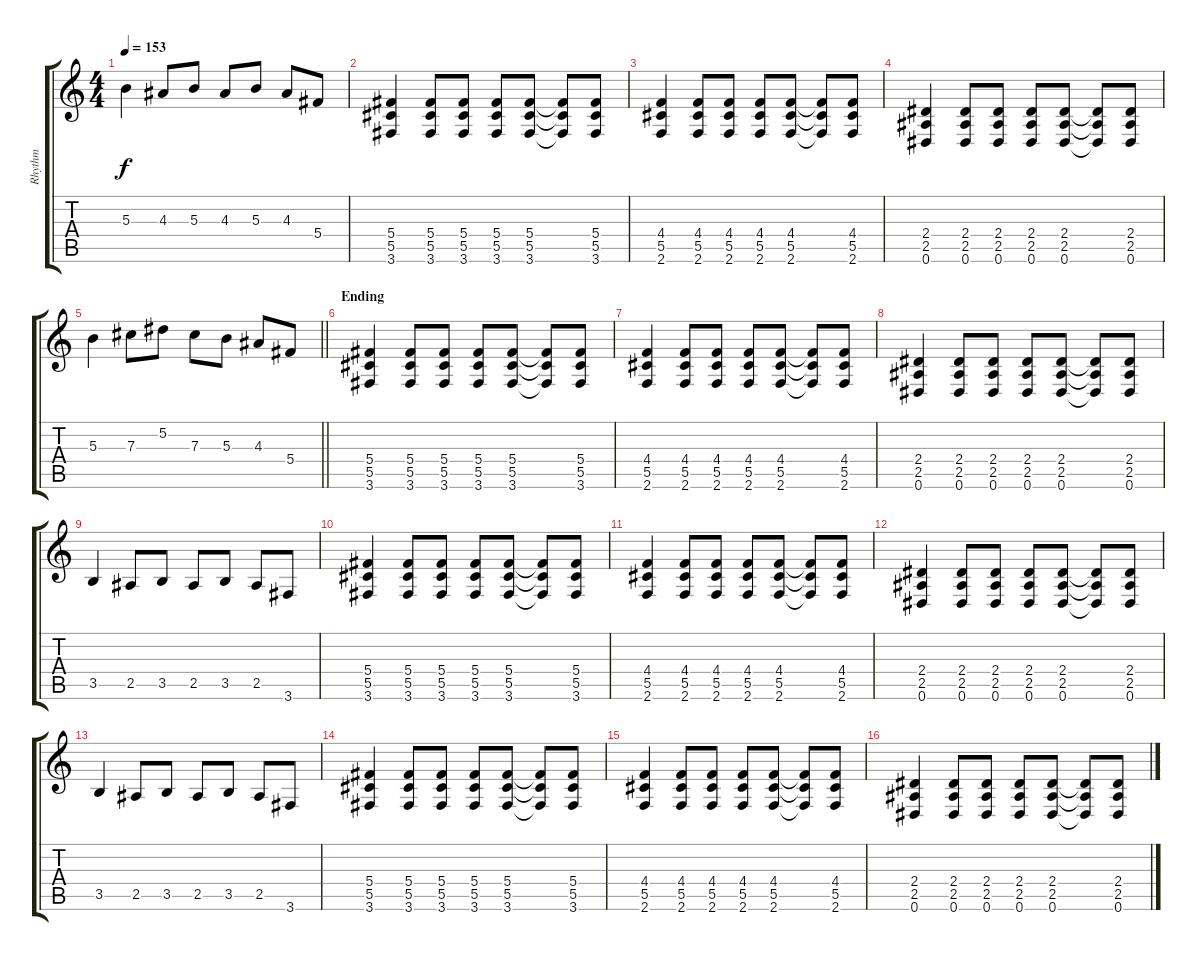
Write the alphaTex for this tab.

\track ("Rhythm" "Rhythm") {instrument overdrivenguitar}
\staff {score tabs}
\tuning (Eb4 Bb3 Gb3 Db3 Ab2 Eb2) {hide}
\ts (4 4)
\tempo 153
\clef g2
\ks c
5.3.4{dy f} 4.3.8 5.3.8 4.3.8 5.3.8 4.3.8 5.4.8 |
(5.4 5.5 3.6).4 (5.4 5.5 3.6).8 (5.4 5.5 3.6).8 (5.4 5.5 3.6).8 (5.4 5.5 3.6).8 (5.4{t} 5.5{t} 3.6{t}).8 (5.4 5.5 3.6).8 |
(4.4 5.5 2.6).4 (4.4 5.5 2.6).8 (4.4 5.5 2.6).8 (4.4 5.5 2.6).8 (4.4 5.5 2.6).8 (4.4{t} 5.5{t} 2.6{t}).8 (4.4 5.5 2.6).8 |
(2.4 2.5 0.6).4 (2.4 2.5 0.6).8 (2.4 2.5 0.6).8 (2.4 2.5 0.6).8 (2.4 2.5 0.6).8 (2.4{t} 2.5{t} 0.6{t}).8 (2.4 2.5 0.6).8 |
\barLineRight lightlight
5.3.4 7.3.8 5.2.8 7.3.8 5.3.8 4.3.8 5.4.8 |
\section ("" "Ending")
(5.4 5.5 3.6).4 (5.4 5.5 3.6).8 (5.4 5.5 3.6).8 (5.4 5.5 3.6).8 (5.4 5.5 3.6).8 (5.4{t} 5.5{t} 3.6{t}).8 (5.4 5.5 3.6).8 |
(4.4 5.5 2.6).4 (4.4 5.5 2.6).8 (4.4 5.5 2.6).8 (4.4 5.5 2.6).8 (4.4 5.5 2.6).8 (4.4{t} 5.5{t} 2.6{t}).8 (4.4 5.5 2.6).8 |
(2.4 2.5 0.6).4 (2.4 2.5 0.6).8 (2.4 2.5 0.6).8 (2.4 2.5 0.6).8 (2.4 2.5 0.6).8 (2.4{t} 2.5{t} 0.6{t}).8 (2.4 2.5 0.6).8 |
3.5.4 2.5.8 3.5.8 2.5.8 3.5.8 2.5.8 3.6.8 |
(5.4 5.5 3.6).4 (5.4 5.5 3.6).8 (5.4 5.5 3.6).8 (5.4 5.5 3.6).8 (5.4 5.5 3.6).8 (5.4{t} 5.5{t} 3.6{t}).8 (5.4 5.5 3.6).8 |
(4.4 5.5 2.6).4 (4.4 5.5 2.6).8 (4.4 5.5 2.6).8 (4.4 5.5 2.6).8 (4.4 5.5 2.6).8 (4.4{t} 5.5{t} 2.6{t}).8 (4.4 5.5 2.6).8 |
(2.4 2.5 0.6).4 (2.4 2.5 0.6).8 (2.4 2.5 0.6).8 (2.4 2.5 0.6).8 (2.4 2.5 0.6).8 (2.4{t} 2.5{t} 0.6{t}).8 (2.4 2.5 0.6).8 |
3.5.4 2.5.8 3.5.8 2.5.8 3.5.8 2.5.8 3.6.8 |
(5.4 5.5 3.6).4 (5.4 5.5 3.6).8 (5.4 5.5 3.6).8 (5.4 5.5 3.6).8 (5.4 5.5 3.6).8 (5.4{t} 5.5{t} 3.6{t}).8 (5.4 5.5 3.6).8 |
(4.4 5.5 2.6).4 (4.4 5.5 2.6).8 (4.4 5.5 2.6).8 (4.4 5.5 2.6).8 (4.4 5.5 2.6).8 (4.4{t} 5.5{t} 2.6{t}).8 (4.4 5.5 2.6).8 |
(2.4 2.5 0.6).4 (2.4 2.5 0.6).8 (2.4 2.5 0.6).8 (2.4 2.5 0.6).8 (2.4 2.5 0.6).8 (2.4{t} 2.5{t} 0.6{t}).8 (2.4 2.5 0.6).8
